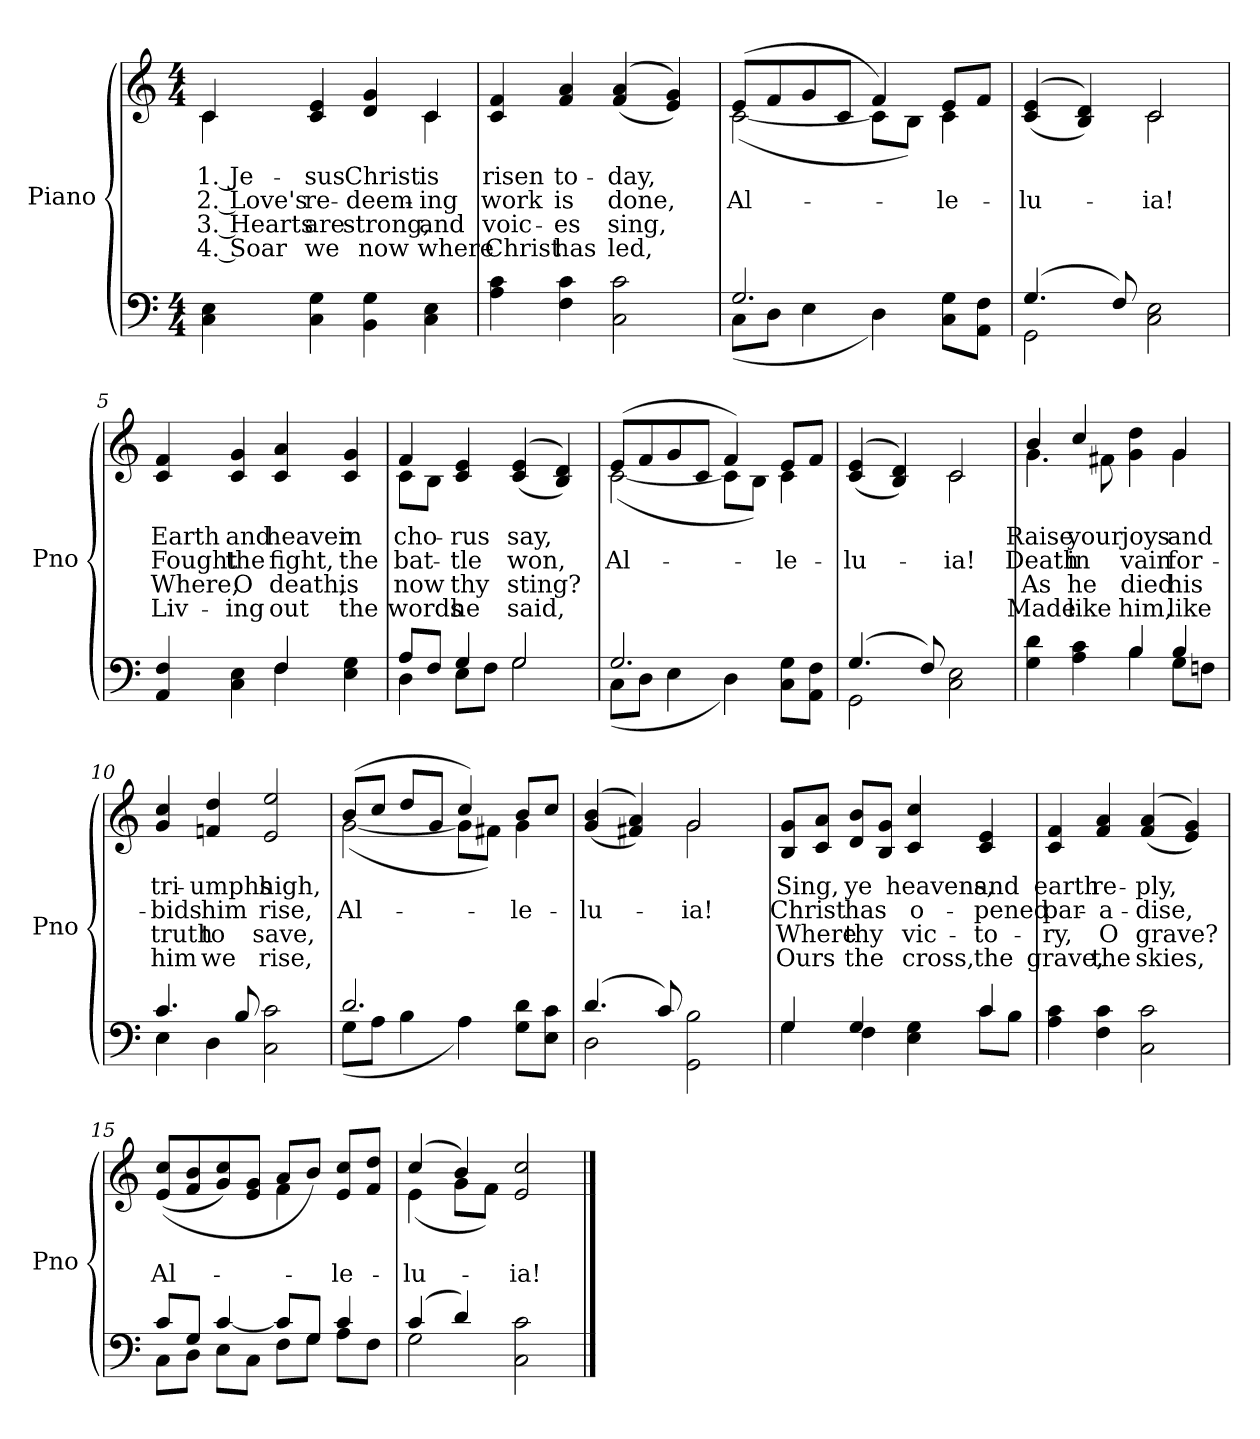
**kern	**kern	**text	**text	**text	**text
*part2	*part1	*part1	*part1	*part1	*part1
*staff2	*staff1	*staff1	*staff1	*staff1	*staff1
*I"Piano	*I"Piano	*	*	*	*
*I'Pno	*I'Pno	*	*	*	*
*clefF4	*clefG2	*	*	*	*
*k[]	*k[]	*	*	*	*
*M4/4	*M4/4	*	*	*	*
*MM112	*MM112	*	*	*	*
=1	=1	=1	=1	=1	=1
!	!	!LO:LY:b	!LO:LY:b	!LO:LY:b	!LO:LY:b
*	*^	*	*	*	*
4C\ 4E\	4c/	4c\	1. Je-	2. Love's	3. Hearts	4. Soar
!	!	!	!LO:LY:b	!LO:LY:b	!LO:LY:b	!LO:LY:b
4C\ 4G\	4c/ 4e/	2ryy	-sus	re-	are	we
!	!	!	!LO:LY:b	!LO:LY:b	!LO:LY:b	!LO:LY:b
4BB\ 4G\	4d/ 4g/	.	Christ	-deem-	strong,	now
!	!	!	!LO:LY:b	!LO:LY:b	!LO:LY:b	!LO:LY:b
4C\ 4E\	4c/	4c\	is	-ing	and	where
=2	=2	=2	=2	=2	=2	=2
!	!	!	!LO:LY:b	!LO:LY:b	!LO:LY:b	!LO:LY:b
*	*v	*v	*	*	*	*
4A\ 4c\	4c/ 4f/	risen	work	voic-	Christ
!	!	!LO:LY:b	!LO:LY:b	!LO:LY:b	!LO:LY:b
4F\ 4c\	4f/ 4a/	to-	is	-es	has
!	!	!LO:LY:b	!LO:LY:b	!LO:LY:b	!LO:LY:b
2C\ 2c\	(>(<4f/ 4a/	-day,	done,	sing,	led,
.	4e/ 4g/))	.	.	.	.
=3	=3	=3	=3	=3	=3
*^	*	*	*	*	*
!	!	!	!	!LO:LY:b	!	!
*	*	*^	*	*	*	*
2.G/	(<8C\L	(>8e/L	(<[<2c\	.	Al-	.	.
.	8D\J	8f/	.	.	.	.	.
.	4E\	8g/	.	.	.	.	.
.	.	8c/J	.	.	.	.	.
.	4D\)	4f/)	8c\L]	.	.	.	.
.	.	.	8B\J)	.	.	.	.
!	!	!	!	!	!LO:LY:b	!	!
8C\ 8G\L	4ryy	8e/L	4c\	.	-le-	.	.
8AA\ 8F\J	.	8f/J	.	.	.	.	.
!!LO:LB:g=z	!!
=4	=4	=4	=4	=4	=4	=4	=4
!	!	!	!	!	!LO:LY:b	!	!
(>4.G/	2GG\	(<(>4c/ 4e/	2ryy	.	-lu-	.	.
.	.	4B/ 4d/))	.	.	.	.	.
8F/)	.	.	.	.	.	.	.
!	!	!	!	!	!LO:LY:b	!	!
2C\ 2E\	2ryy	2c/	2c\	.	-ia!	.	.
=5	=5	=5	=5	=5	=5	=5	=5
!	!	!	!	!LO:LY:b	!LO:LY:b	!LO:LY:b	!LO:LY:b
*	*	*v	*v	*	*	*	*
4AA/ 4F/	2ryy	4c/ 4f/	Earth	Fought	Where,	Liv-
!	!	!	!LO:LY:b	!LO:LY:b	!LO:LY:b	!LO:LY:b
4C\ 4E\	.	4c/ 4g/	and	the	O	-ing
!	!	!	!LO:LY:b	!LO:LY:b	!LO:LY:b	!LO:LY:b
4F\	4F/	4c/ 4a/	heaven	fight,	death,	out
!	!	!	!LO:LY:b	!LO:LY:b	!LO:LY:b	!LO:LY:b
4E\ 4G\	4ryy	4c/ 4g/	in	the	is	the
=6	=6	=6	=6	=6	=6	=6
!	!	!	!LO:LY:b	!LO:LY:b	!LO:LY:b	!LO:LY:b
*	*	*^	*	*	*	*
8A/L	4D\	4f/	8c\L	cho-	bat-	now	words
8F/J	.	.	8B\J	.	.	.	.
!	!	!	!	!LO:LY:b	!LO:LY:b	!LO:LY:b	!LO:LY:b
4G/	8E\L	4c/ 4e/	2.ryy	-rus	-tle	thy	he
.	8F\J	.	.	.	.	.	.
!	!	!	!	!LO:LY:b	!LO:LY:b	!LO:LY:b	!LO:LY:b
2G/	2G\	(<(>4c/ 4e/	.	say,	won,	sting?	said,
.	.	4B/ 4d/))	.	.	.	.	.
!!LO:LB:g=z	!!
=7	=7	=7	=7	=7	=7	=7	=7
!	!	!	!	!	!LO:LY:b	!	!
2.G/	(<8C\L	(>8e/L	(<[<2c\	.	Al-	.	.
.	8D\J	8f/	.	.	.	.	.
.	4E\	8g/	.	.	.	.	.
.	.	8c/J	.	.	.	.	.
.	4D\)	4f/)	8c\L]	.	.	.	.
.	.	.	8B\J)	.	.	.	.
!	!	!	!	!	!LO:LY:b	!	!
8C\ 8G\L	4ryy	8e/L	4c\	.	-le-	.	.
8AA\ 8F\J	.	8f/J	.	.	.	.	.
=8	=8	=8	=8	=8	=8	=8	=8
!	!	!	!	!	!LO:LY:b	!	!
(>4.G/	2GG\	(<(>4c/ 4e/	2ryy	.	-lu-	.	.
.	.	4B/ 4d/))	.	.	.	.	.
8F/)	.	.	.	.	.	.	.
!	!	!	!	!	!LO:LY:b	!	!
2C\ 2E\	2ryy	2c/	2c\	.	-ia!	.	.
=9	=9	=9	=9	=9	=9	=9	=9
!	!	!	!	!LO:LY:b	!LO:LY:b	!LO:LY:b	!LO:LY:b
4G\ 4d\	2ryy	4b/	4.g\	Raise	Death	As	Made
!	!	!	!	!LO:LY:b	!LO:LY:b	!LO:LY:b	!LO:LY:b
4A\ 4c\	.	4cc/	.	your	in	he	like
.	.	.	8f#X\	.	.	.	.
!	!	!	!	!LO:LY:b	!LO:LY:b	!LO:LY:b	!LO:LY:b
4B/	4B\	4g\ 4dd\	4ryy	joys	vain	died	him,
!	!	!	!	!LO:LY:b	!LO:LY:b	!LO:LY:b	!LO:LY:b
8G\L	4B/	4g/	4g\	and	for-	his	like
8Fn\J	.	.	.	.	.	.	.
*	*	*v	*v	*	*	*	*
!!LO:PB:g=z
=10	=10	=10	=10	=10	=10	=10
!	!	!	!LO:LY:b	!LO:LY:b	!LO:LY:b	!LO:LY:b
4.c/	4E\	4g/ 4cc/	tri-	-bids	truth	him
!	!	!	!LO:LY:b	!LO:LY:b	!LO:LY:b	!LO:LY:b
.	4D\	4fn/ 4dd/	-umphs	him	to	we
8B/	.	.	.	.	.	.
!	!	!	!LO:LY:b	!LO:LY:b	!LO:LY:b	!LO:LY:b
2C\ 2c\	2ryy	2e/ 2ee/	high,	rise,	save,	rise,
=11	=11	=11	=11	=11	=11	=11
!	!	!	!	!LO:LY:b	!	!
*	*	*^	*	*	*	*
2.d/	(<8G\L	(>8b/L	(<[<2g\	.	Al-	.	.
.	8A\J	8cc/J	.	.	.	.	.
.	4B\	8dd/L	.	.	.	.	.
.	.	8g/J	.	.	.	.	.
.	4A\)	4cc/)	8g\L]	.	.	.	.
.	.	.	8f#X\J)	.	.	.	.
!	!	!	!	!	!LO:LY:b	!	!
8G\ 8d\L	4ryy	8b/L	4g\	.	-le-	.	.
8E\ 8c\J	.	8cc/J	.	.	.	.	.
=12	=12	=12	=12	=12	=12	=12	=12
!	!	!	!	!	!LO:LY:b	!	!
(>4.d/	2D\	(<(>4g/ 4b/	2ryy	.	-lu-	.	.
.	.	4f#X/ 4a/))	.	.	.	.	.
8c/)	.	.	.	.	.	.	.
!	!	!	!	!	!LO:LY:b	!	!
2GG\ 2B\	2ryy	2g/	2g\	.	-ia!	.	.
!!LO:LB:g=z
=13	=13	=13	=13	=13	=13	=13	=13
!	!	!	!	!LO:LY:b	!LO:LY:b	!LO:LY:b	!LO:LY:b
*	*	*v	*v	*	*	*	*
4G/	4G\	8B/ 8g/L	Sing,	Christ	Where	Ours
.	.	8c/ 8a/J	.	.	.	.
!	!	!	!LO:LY:b	!LO:LY:b	!LO:LY:b	!LO:LY:b
4G/	4F\	8d/ 8b/L	ye	has	thy	the
.	.	8B/ 8g/J	.	.	.	.
!	!	!	!LO:LY:b	!LO:LY:b	!LO:LY:b	!LO:LY:b
4E\ 4G\	4ryy	4c/ 4cc/	heavens,	o-	vic-	cross,
!	!	!	!LO:LY:b	!LO:LY:b	!LO:LY:b	!LO:LY:b
4c/	8c\L	4c/ 4e/	and	-pened	-to-	the
.	8B\J	.	.	.	.	.
=14	=14	=14	=14	=14	=14	=14
!	!	!	!LO:LY:b	!LO:LY:b	!LO:LY:b	!LO:LY:b
*v	*v	*	*	*	*	*
4A\ 4c\	4c/ 4f/	earth	par-	-ry,	grave,
!	!	!LO:LY:b	!LO:LY:b	!LO:LY:b	!LO:LY:b
4F\ 4c\	4f/ 4a/	re-	-a-	O	the
!	!	!LO:LY:b	!LO:LY:b	!LO:LY:b	!LO:LY:b
2C\ 2c\	((>4f/ 4a/	-ply,	-dise,	grave?	skies,
.	4e/ 4g/))	.	.	.	.
!!LO:LB:g=z
=15	=15	=15	=15	=15	=15
*^	*	*	*	*	*
!	!	!	!	!LO:LY:b	!	!
*	*	*^	*	*	*	*
8c/L	8C\L	((8e/ 8cc/L	2ryy	.	Al-	.	.
8G/J	8D\J	8f/ 8b/	.	.	.	.	.
8E\L	[>4c/	8g/ 8cc/)	.	.	.	.	.
8C\J	.	8e/ 8g/J	.	.	.	.	.
8c/L]	8F\L	8a/L	4f\	.	.	.	.
8G/J	8G\J	8b/J)	.	.	.	.	.
!	!	!	!	!	!LO:LY:b	!	!
4c/	8A\L	8e/ 8cc/L	4ryy	.	-le-	.	.
.	8F\J	8f/ 8dd/J	.	.	.	.	.
=16	=16	=16	=16	=16	=16	=16	=16
!	!	!	!	!	!LO:LY:b	!	!
(>4c/	2G\	(4cc/	(4e\	.	-lu-	.	.
4d/)	.	4b/)	8g\L	.	.	.	.
.	.	.	8f\J)	.	.	.	.
!	!	!	!	!	!LO:LY:b	!	!
2C\ 2c\	2ryy	2e/ 2cc/	2ryy	.	-ia!	.	.
*v	*v	*	*	*	*	*	*
*	*v	*v	*	*	*	*
==	==	==	==	==	==
*-	*-	*-	*-	*-	*-
